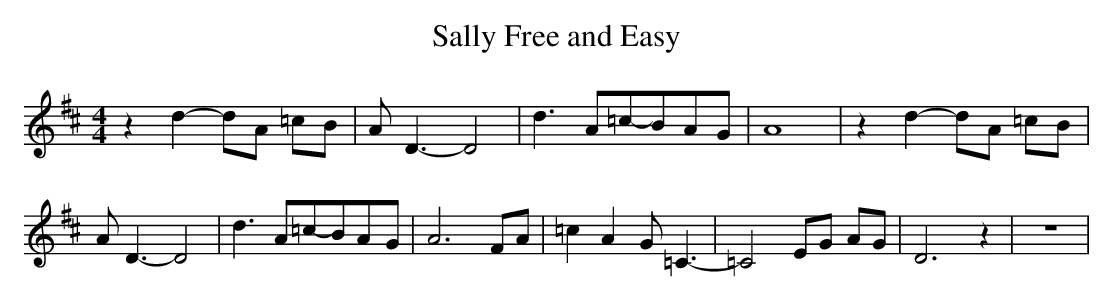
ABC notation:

X:1
T:Sally Free and Easy
M:4/4
L:1/8
K:D
 z2 d2- dA =cB| A D3- D4| d3 A=c-BA-G| A8| z2 d2- dA =cB| A D3- D4|\
 d3 A=c-BA-G| A6 FA| =c2 A2 G =C3-| =C4 EG AG| D6 z2| z8|
